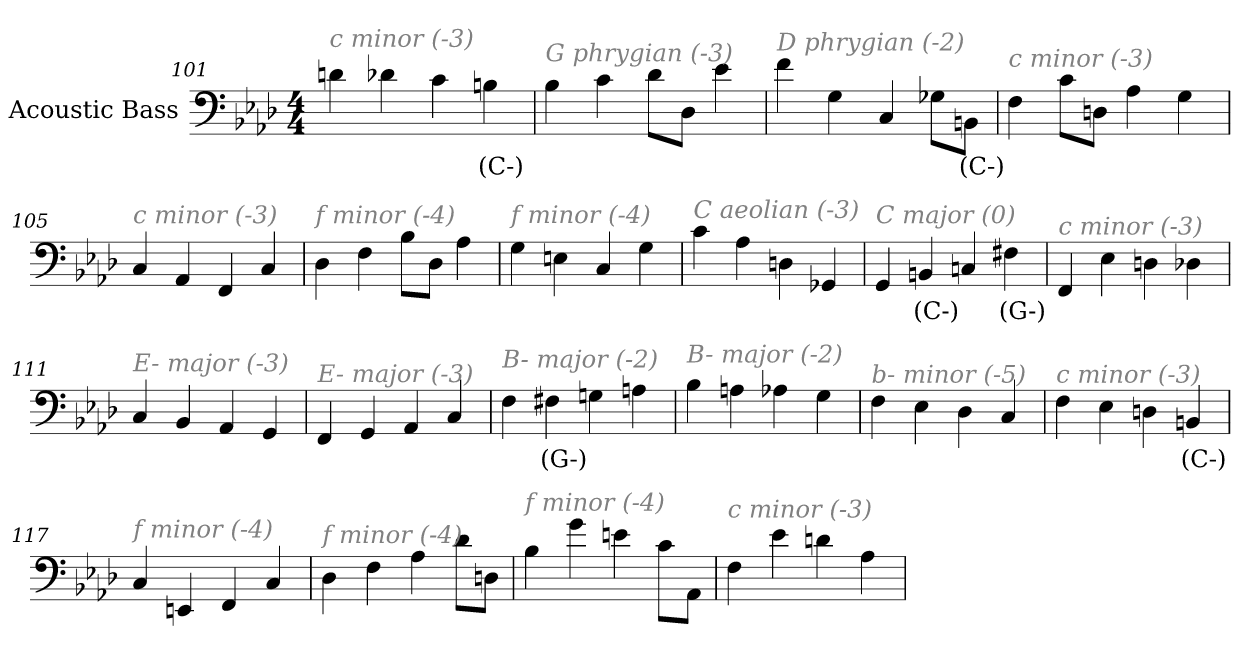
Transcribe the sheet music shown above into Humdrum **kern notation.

**kern	**text
*part1	*part1
*staff1	*staff1
*I"Acoustic Bass	*
*clefF4	*
*ITrd7c12	*
*k[b-e-a-d-]	*
*A-:	*
*M4/4	*
=101	=101
!LO:TX:i:color=#808080:t=c minor (-3)	!
4Dn	.
4D-X	.
4C	.
4BBni	(C-)
=102	=102
!LO:TX:i:color=#808080:t=G phrygian (-3)	!
4BB-	.
4C	.
8D-L	.
8DD-J	.
4E-	.
=103	=103
!LO:TX:i:color=#808080:t=D phrygian (-2)	!
4F	.
4GG	.
4CC	.
8GG-XL	.
8BBBniJ	(C-)
=104	=104
!LO:TX:i:color=#808080:t=c minor (-3)	!
4FF	.
8CL	.
8DDnJ	.
4AA-	.
4GG	.
=105	=105
!LO:TX:i:color=#808080:t=c minor (-3)	!
4CC	.
4AAA-	.
4FFF	.
4CC	.
=106	=106
!LO:TX:i:color=#808080:t=f minor (-4)	!
4DD-	.
4FF	.
8BB-L	.
8DD-J	.
4AA-	.
=107	=107
!LO:TX:i:color=#808080:t=f minor (-4)	!
4GG	.
4EEn	.
4CC	.
4GG	.
=108	=108
!LO:TX:i:color=#808080:t=C aeolian (-3)	!
4C	.
4AA-	.
4DDn	.
4GGG-X	.
=109	=109
!LO:TX:i:color=#808080:t=C major (0)	!
4GGG	.
4BBBni	(C-)
4CCn	.
4FF#Xi	(G-)
=110	=110
!LO:TX:i:color=#808080:t=c minor (-3)	!
4FFF	.
4EE-	.
4DDn	.
4DD-X	.
=111	=111
!LO:TX:i:color=#808080:t=E- major (-3)	!
4CC	.
4BBB-	.
4AAA-	.
4GGG	.
=112	=112
!LO:TX:i:color=#808080:t=E- major (-3)	!
4FFF	.
4GGG	.
4AAA-	.
4CC	.
=113	=113
!LO:TX:i:color=#808080:t=B- major (-2)	!
4FF	.
4FF#Xi	(G-)
4GGn	.
4AAn	.
=114	=114
!LO:TX:i:color=#808080:t=B- major (-2)	!
4BB-	.
4AAn	.
4AA-X	.
4GG	.
=115	=115
!LO:TX:i:color=#808080:t=b- minor (-5)	!
4FF	.
4EE-	.
4DD-	.
4CC	.
=116	=116
!LO:TX:i:color=#808080:t=c minor (-3)	!
4FF	.
4EE-	.
4DDn	.
4BBBni	(C-)
=117	=117
!LO:TX:i:color=#808080:t=f minor (-4)	!
4CC	.
4EEEn	.
4FFF	.
4CC	.
=118	=118
!LO:TX:i:color=#808080:t=f minor (-4)	!
4DD-	.
4FF	.
4AA-	.
8D-L	.
8DDnJ	.
=119	=119
!LO:TX:i:color=#808080:t=f minor (-4)	!
4BB-	.
4G	.
4En	.
8CL	.
8AAA-J	.
=120	=120
!LO:TX:i:color=#808080:t=c minor (-3)	!
4FF	.
4E-	.
4Dn	.
4AA-	.
=	=
*-	*-
